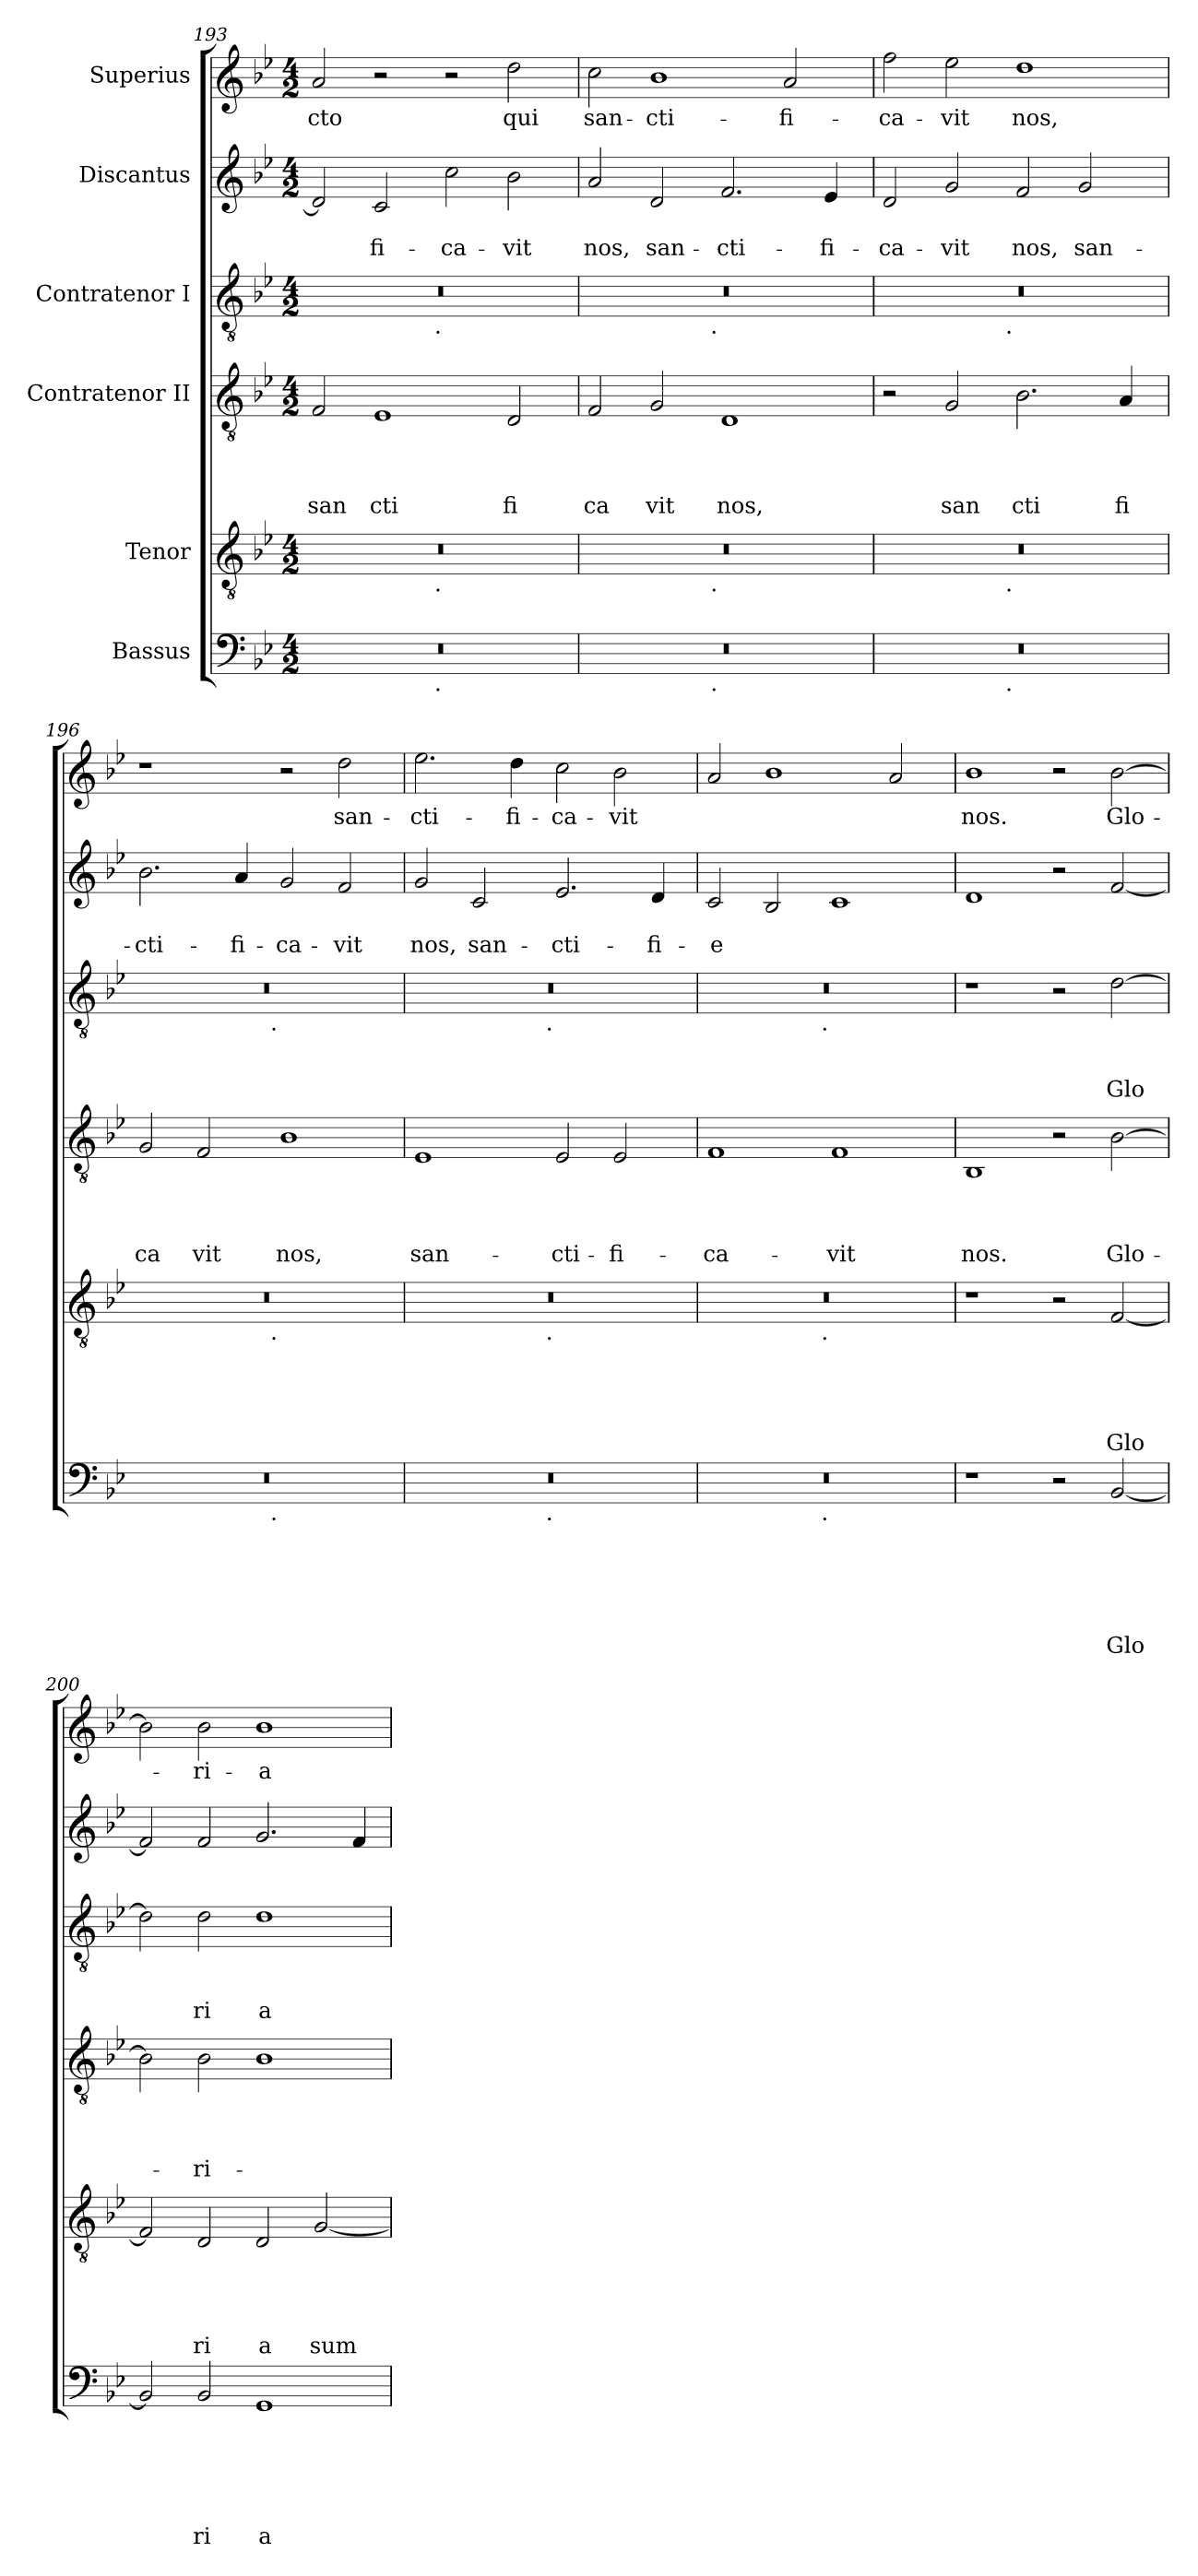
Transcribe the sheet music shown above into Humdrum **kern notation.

**kern	**text	**text	**text	**text	**text	**text	**kern	**text	**text	**text	**text	**text	**kern	**text	**text	**text	**text	**kern	**text	**text	**text	**kern	**text	**text	**kern	**text
*part6	*part6	*part6	*part6	*part6	*part6	*part6	*part5	*part5	*part5	*part5	*part5	*part5	*part4	*part4	*part4	*part4	*part4	*part3	*part3	*part3	*part3	*part2	*part2	*part2	*part1	*part1
*staff6	*staff6	*staff6	*staff6	*staff6	*staff6	*staff6	*staff5	*staff5	*staff5	*staff5	*staff5	*staff5	*staff4	*staff4	*staff4	*staff4	*staff4	*staff3	*staff3	*staff3	*staff3	*staff2	*staff2	*staff2	*staff1	*staff1
*I"Bassus	*	*	*	*	*	*	*I"Tenor	*	*	*	*	*	*I"Contratenor II	*	*	*	*	*I"Contratenor I	*	*	*	*I"Discantus	*	*	*I"Superius	*
*clefF4	*	*	*	*	*	*	*clefGv2	*	*	*	*	*	*clefGv2	*	*	*	*	*clefGv2	*	*	*	*clefG2	*	*	*clefG2	*
*k[b-e-]	*	*	*	*	*	*	*k[b-e-]	*	*	*	*	*	*k[b-e-]	*	*	*	*	*k[b-e-]	*	*	*	*k[b-e-]	*	*	*k[b-e-]	*
*B-:	*	*	*	*	*	*	*B-:	*	*	*	*	*	*B-:	*	*	*	*	*B-:	*	*	*	*B-:	*	*	*B-:	*
*M4/2	*	*	*	*	*	*	*M4/2	*	*	*	*	*	*M4/2	*	*	*	*	*M4/2	*	*	*	*M4/2	*	*	*M4/2	*
=193	=193	=193	=193	=193	=193	=193	=193	=193	=193	=193	=193	=193	=193	=193	=193	=193	=193	=193	=193	=193	=193	=193	=193	=193	=193	=193
!	!	!	!	!	!	!	!	!	!	!	!	!	!	!	!	!	!LO:LY:b	!	!	!	!	!	!	!	!	!LO:LY:b
*^	*	*	*	*	*	*	*^	*	*	*	*	*	*	*	*	*	*	*^	*	*	*	*	*	*	*	*
0r	2ryy	.	.	.	.	.	.	0r	2ryy	.	.	.	.	.	2F/	.	.	.	san	0r	2ryy	.	.	.	2d/]	.	.	2a/	-cto
!	!	!	!	!	!	!	!	!	!	!	!	!	!	!	!	!	!	!	!LO:LY:b	!	!	!	!	!	!	!	!LO:LY:b	!	!
.	4...ryy	.	.	.	.	.	.	.	4...ryy	.	.	.	.	.	1E-	.	.	.	cti	.	4...ryy	.	.	.	2c/	.	-fi-	2r	.
!	!	!	!	!	!	!	!	!	!	!	!	!	!	!	!	!	!	!	!	!	!LO:TX:b:t=.	!	!	!	!	!	!	!	!
!	!	!	!	!	!	!	!	!	!LO:TX:b:t=.	!	!	!	!	!	!	!	!	!	!	!	!	!	!	!	!	!	!	!	!
!	!LO:TX:b:t=.	!	!	!	!	!	!	!	!	!	!	!	!	!	!	!	!	!	!	!	!	!	!	!	!	!	!	!	!
.	1ryy	.	.	.	.	.	.	.	1ryy	.	.	.	.	.	.	.	.	.	.	.	1ryy	.	.	.	.	.	.	.	.
!	!	!	!	!	!	!	!	!	!	!	!	!	!	!	!	!	!	!	!	!	!	!	!	!	!	!	!LO:LY:b	!	!
.	.	.	.	.	.	.	.	.	.	.	.	.	.	.	.	.	.	.	.	.	.	.	.	.	2cc\	.	-ca-	2r	.
!	!	!	!	!	!	!	!	!	!	!	!	!	!	!	!	!	!	!	!LO:LY:b	!	!	!	!	!	!	!	!LO:LY:b	!	!LO:LY:b
.	.	.	.	.	.	.	.	.	.	.	.	.	.	.	2D/	.	.	.	fi	.	.	.	.	.	2b-\	.	-vit	2dd\	qui
.	32ryy	.	.	.	.	.	.	.	32ryy	.	.	.	.	.	.	.	.	.	.	.	32ryy	.	.	.	.	.	.	.	.
=194	=194	=194	=194	=194	=194	=194	=194	=194	=194	=194	=194	=194	=194	=194	=194	=194	=194	=194	=194	=194	=194	=194	=194	=194	=194	=194	=194	=194	=194
!	!	!	!	!	!	!	!	!	!	!	!	!	!	!	!	!	!	!	!LO:LY:b	!	!	!	!	!	!	!	!LO:LY:b	!	!LO:LY:b
0r	2ryy	.	.	.	.	.	.	0r	2ryy	.	.	.	.	.	2F/	.	.	.	ca	0r	2ryy	.	.	.	2a/	.	nos,	2cc\	san-
!	!	!	!	!	!	!	!	!	!	!	!	!	!	!	!	!	!	!	!LO:LY:b	!	!	!	!	!	!	!	!LO:LY:b	!	!LO:LY:b
.	4...ryy	.	.	.	.	.	.	.	4...ryy	.	.	.	.	.	2G/	.	.	.	vit	.	4...ryy	.	.	.	2d/	.	san-	1b-	-cti-
!	!	!	!	!	!	!	!	!	!	!	!	!	!	!	!	!	!	!	!	!	!LO:TX:b:t=.	!	!	!	!	!	!	!	!
!	!	!	!	!	!	!	!	!	!LO:TX:b:t=.	!	!	!	!	!	!	!	!	!	!	!	!	!	!	!	!	!	!	!	!
!	!LO:TX:b:t=.	!	!	!	!	!	!	!	!	!	!	!	!	!	!	!	!	!	!	!	!	!	!	!	!	!	!	!	!
.	1ryy	.	.	.	.	.	.	.	1ryy	.	.	.	.	.	.	.	.	.	.	.	1ryy	.	.	.	.	.	.	.	.
!	!	!	!	!	!	!	!	!	!	!	!	!	!	!	!	!	!	!	!LO:LY:b	!	!	!	!	!	!	!	!LO:LY:b	!	!
.	.	.	.	.	.	.	.	.	.	.	.	.	.	.	1D	.	.	.	nos,	.	.	.	.	.	2.f/	.	-cti-	.	.
!	!	!	!	!	!	!	!	!	!	!	!	!	!	!	!	!	!	!	!	!	!	!	!	!	!	!	!	!	!LO:LY:b
.	.	.	.	.	.	.	.	.	.	.	.	.	.	.	.	.	.	.	.	.	.	.	.	.	.	.	.	2a/	-fi-
!	!	!	!	!	!	!	!	!	!	!	!	!	!	!	!	!	!	!	!	!	!	!	!	!	!	!	!LO:LY:b	!	!
.	.	.	.	.	.	.	.	.	.	.	.	.	.	.	.	.	.	.	.	.	.	.	.	.	4e-/	.	-fi-	.	.
.	32ryy	.	.	.	.	.	.	.	32ryy	.	.	.	.	.	.	.	.	.	.	.	32ryy	.	.	.	.	.	.	.	.
=195	=195	=195	=195	=195	=195	=195	=195	=195	=195	=195	=195	=195	=195	=195	=195	=195	=195	=195	=195	=195	=195	=195	=195	=195	=195	=195	=195	=195	=195
!	!	!	!	!	!	!	!	!	!	!	!	!	!	!	!	!	!	!	!	!	!	!	!	!	!	!	!LO:LY:b	!	!LO:LY:b
0r	2ryy	.	.	.	.	.	.	0r	2ryy	.	.	.	.	.	2r	.	.	.	.	0r	2ryy	.	.	.	2d/	.	-ca-	2ff\	-ca-
!	!	!	!	!	!	!	!	!	!	!	!	!	!	!	!	!	!	!	!LO:LY:b	!	!	!	!	!	!	!	!LO:LY:b	!	!LO:LY:b
.	4...ryy	.	.	.	.	.	.	.	4...ryy	.	.	.	.	.	2G/	.	.	.	san	.	4...ryy	.	.	.	2g/	.	-vit	2ee-\	-vit
!	!	!	!	!	!	!	!	!	!	!	!	!	!	!	!	!	!	!	!	!	!LO:TX:b:t=.	!	!	!	!	!	!	!	!
!	!	!	!	!	!	!	!	!	!LO:TX:b:t=.	!	!	!	!	!	!	!	!	!	!	!	!	!	!	!	!	!	!	!	!
!	!LO:TX:b:t=.	!	!	!	!	!	!	!	!	!	!	!	!	!	!	!	!	!	!	!	!	!	!	!	!	!	!	!	!
.	1ryy	.	.	.	.	.	.	.	1ryy	.	.	.	.	.	.	.	.	.	.	.	1ryy	.	.	.	.	.	.	.	.
!	!	!	!	!	!	!	!	!	!	!	!	!	!	!	!	!	!	!	!LO:LY:b	!	!	!	!	!	!	!	!LO:LY:b	!	!LO:LY:b
.	.	.	.	.	.	.	.	.	.	.	.	.	.	.	2.B-\	.	.	.	cti	.	.	.	.	.	2f/	.	nos,	1dd	nos,
!	!	!	!	!	!	!	!	!	!	!	!	!	!	!	!	!	!	!	!	!	!	!	!	!	!	!	!LO:LY:b	!	!
.	.	.	.	.	.	.	.	.	.	.	.	.	.	.	.	.	.	.	.	.	.	.	.	.	2g/	.	san-	.	.
!	!	!	!	!	!	!	!	!	!	!	!	!	!	!	!	!	!	!	!LO:LY:b	!	!	!	!	!	!	!	!	!	!
.	.	.	.	.	.	.	.	.	.	.	.	.	.	.	4A/	.	.	.	fi	.	.	.	.	.	.	.	.	.	.
.	32ryy	.	.	.	.	.	.	.	32ryy	.	.	.	.	.	.	.	.	.	.	.	32ryy	.	.	.	.	.	.	.	.
=196	=196	=196	=196	=196	=196	=196	=196	=196	=196	=196	=196	=196	=196	=196	=196	=196	=196	=196	=196	=196	=196	=196	=196	=196	=196	=196	=196	=196	=196
!	!	!	!	!	!	!	!	!	!	!	!	!	!	!	!	!	!	!	!LO:LY:b	!	!	!	!	!	!	!	!LO:LY:b	!	!
0r	2ryy	.	.	.	.	.	.	0r	2ryy	.	.	.	.	.	2G/	.	.	.	ca	0r	2ryy	.	.	.	2.b-\	.	-cti-	1r	.
!	!	!	!	!	!	!	!	!	!	!	!	!	!	!	!	!	!	!	!LO:LY:b	!	!	!	!	!	!	!	!	!	!
.	4...ryy	.	.	.	.	.	.	.	4...ryy	.	.	.	.	.	2F/	.	.	.	vit	.	4...ryy	.	.	.	.	.	.	.	.
!	!	!	!	!	!	!	!	!	!	!	!	!	!	!	!	!	!	!	!	!	!	!	!	!	!	!	!LO:LY:b	!	!
.	.	.	.	.	.	.	.	.	.	.	.	.	.	.	.	.	.	.	.	.	.	.	.	.	4a/	.	-fi-	.	.
!	!	!	!	!	!	!	!	!	!	!	!	!	!	!	!	!	!	!	!	!	!LO:TX:b:t=.	!	!	!	!	!	!	!	!
!	!	!	!	!	!	!	!	!	!LO:TX:b:t=.	!	!	!	!	!	!	!	!	!	!	!	!	!	!	!	!	!	!	!	!
!	!LO:TX:b:t=.	!	!	!	!	!	!	!	!	!	!	!	!	!	!	!	!	!	!	!	!	!	!	!	!	!	!	!	!
.	1ryy	.	.	.	.	.	.	.	1ryy	.	.	.	.	.	.	.	.	.	.	.	1ryy	.	.	.	.	.	.	.	.
!	!	!	!	!	!	!	!	!	!	!	!	!	!	!	!	!	!	!	!LO:LY:b	!	!	!	!	!	!	!	!LO:LY:b	!	!
.	.	.	.	.	.	.	.	.	.	.	.	.	.	.	1B-	.	.	.	nos,	.	.	.	.	.	2g/	.	-ca-	2r	.
!	!	!	!	!	!	!	!	!	!	!	!	!	!	!	!	!	!	!	!	!	!	!	!	!	!	!	!LO:LY:b	!	!LO:LY:b
.	.	.	.	.	.	.	.	.	.	.	.	.	.	.	.	.	.	.	.	.	.	.	.	.	2f/	.	-vit	2dd\	san-
.	32ryy	.	.	.	.	.	.	.	32ryy	.	.	.	.	.	.	.	.	.	.	.	32ryy	.	.	.	.	.	.	.	.
!!LO:PB:g=z
=197	=197	=197	=197	=197	=197	=197	=197	=197	=197	=197	=197	=197	=197	=197	=197	=197	=197	=197	=197	=197	=197	=197	=197	=197	=197	=197	=197	=197	=197
!	!	!	!	!	!	!	!	!	!	!	!	!	!	!	!	!	!	!	!LO:LY:b	!	!	!	!	!	!	!	!LO:LY:b	!	!LO:LY:b
0r	2ryy	.	.	.	.	.	.	0r	2ryy	.	.	.	.	.	1E-	.	.	.	san-	0r	2ryy	.	.	.	2g/	.	nos,	2.ee-\	-cti-
!	!	!	!	!	!	!	!	!	!	!	!	!	!	!	!	!	!	!	!	!	!	!	!	!	!	!	!LO:LY:b	!	!
.	4...ryy	.	.	.	.	.	.	.	4...ryy	.	.	.	.	.	.	.	.	.	.	.	4...ryy	.	.	.	2c/	.	san-	.	.
!	!	!	!	!	!	!	!	!	!	!	!	!	!	!	!	!	!	!	!	!	!	!	!	!	!	!	!	!	!LO:LY:b
.	.	.	.	.	.	.	.	.	.	.	.	.	.	.	.	.	.	.	.	.	.	.	.	.	.	.	.	4dd\	-fi-
!	!	!	!	!	!	!	!	!	!	!	!	!	!	!	!	!	!	!	!	!	!LO:TX:b:t=.	!	!	!	!	!	!	!	!
!	!	!	!	!	!	!	!	!	!LO:TX:b:t=.	!	!	!	!	!	!	!	!	!	!	!	!	!	!	!	!	!	!	!	!
!	!LO:TX:b:t=.	!	!	!	!	!	!	!	!	!	!	!	!	!	!	!	!	!	!	!	!	!	!	!	!	!	!	!	!
.	1ryy	.	.	.	.	.	.	.	1ryy	.	.	.	.	.	.	.	.	.	.	.	1ryy	.	.	.	.	.	.	.	.
!	!	!	!	!	!	!	!	!	!	!	!	!	!	!	!	!	!	!	!LO:LY:b	!	!	!	!	!	!	!	!LO:LY:b	!	!LO:LY:b
.	.	.	.	.	.	.	.	.	.	.	.	.	.	.	2E-/	.	.	.	-cti-	.	.	.	.	.	2.e-/	.	-cti-	2cc\	-ca-
!	!	!	!	!	!	!	!	!	!	!	!	!	!	!	!	!	!	!	!LO:LY:b	!	!	!	!	!	!	!	!	!	!LO:LY:b
.	.	.	.	.	.	.	.	.	.	.	.	.	.	.	2E-/	.	.	.	-fi-	.	.	.	.	.	.	.	.	2b-\	-vit
!	!	!	!	!	!	!	!	!	!	!	!	!	!	!	!	!	!	!	!	!	!	!	!	!	!	!	!LO:LY:b	!	!
.	.	.	.	.	.	.	.	.	.	.	.	.	.	.	.	.	.	.	.	.	.	.	.	.	4d/	.	-fi-	.	.
.	32ryy	.	.	.	.	.	.	.	32ryy	.	.	.	.	.	.	.	.	.	.	.	32ryy	.	.	.	.	.	.	.	.
=198	=198	=198	=198	=198	=198	=198	=198	=198	=198	=198	=198	=198	=198	=198	=198	=198	=198	=198	=198	=198	=198	=198	=198	=198	=198	=198	=198	=198	=198
!	!	!	!	!	!	!	!	!	!	!	!	!	!	!	!	!	!	!	!LO:LY:b	!	!	!	!	!	!	!	!LO:LY:b	!	!
0r	2ryy	.	.	.	.	.	.	0r	2ryy	.	.	.	.	.	1F	.	.	.	-ca-	0r	2ryy	.	.	.	2c/	.	-e	2a/	.
.	4...ryy	.	.	.	.	.	.	.	4...ryy	.	.	.	.	.	.	.	.	.	.	.	4...ryy	.	.	.	2B-/	.	.	1b-	.
!	!	!	!	!	!	!	!	!	!	!	!	!	!	!	!	!	!	!	!	!	!LO:TX:b:t=.	!	!	!	!	!	!	!	!
!	!	!	!	!	!	!	!	!	!LO:TX:b:t=.	!	!	!	!	!	!	!	!	!	!	!	!	!	!	!	!	!	!	!	!
!	!LO:TX:b:t=.	!	!	!	!	!	!	!	!	!	!	!	!	!	!	!	!	!	!	!	!	!	!	!	!	!	!	!	!
.	1ryy	.	.	.	.	.	.	.	1ryy	.	.	.	.	.	.	.	.	.	.	.	1ryy	.	.	.	.	.	.	.	.
!	!	!	!	!	!	!	!	!	!	!	!	!	!	!	!	!	!	!	!LO:LY:b	!	!	!	!	!	!	!	!	!	!
.	.	.	.	.	.	.	.	.	.	.	.	.	.	.	1F	.	.	.	-vit	.	.	.	.	.	1c	.	.	.	.
.	.	.	.	.	.	.	.	.	.	.	.	.	.	.	.	.	.	.	.	.	.	.	.	.	.	.	.	2a/	.
.	32ryy	.	.	.	.	.	.	.	32ryy	.	.	.	.	.	.	.	.	.	.	.	32ryy	.	.	.	.	.	.	.	.
=199	=199	=199	=199	=199	=199	=199	=199	=199	=199	=199	=199	=199	=199	=199	=199	=199	=199	=199	=199	=199	=199	=199	=199	=199	=199	=199	=199	=199	=199
!	!	!	!	!	!	!	!	!	!	!	!	!	!	!	!	!	!	!	!LO:LY:b	!	!	!	!	!	!	!	!	!	!LO:LY:b
*v	*v	*	*	*	*	*	*	*	*	*	*	*	*	*	*	*	*	*	*	*v	*v	*	*	*	*	*	*	*	*
*	*	*	*	*	*	*	*v	*v	*	*	*	*	*	*	*	*	*	*	*	*	*	*	*	*	*	*	*
1r	.	.	.	.	.	.	1r	.	.	.	.	.	1BB-	.	.	.	nos.	1r	.	.	.	1d	.	.	1b-	nos.
2r	.	.	.	.	.	.	2r	.	.	.	.	.	2r	.	.	.	.	2r	.	.	.	2r	.	.	2r	.
!	!	!	!	!	!	!LO:LY:b	!	!	!	!	!	!LO:LY:b	!	!	!	!	!LO:LY:b	!	!	!	!LO:LY:b	!	!	!	!	!LO:LY:b
[<2BB-/	.	.	.	.	.	Glo	[<2F/	.	.	.	.	Glo	[>2B-\	.	.	.	Glo-	[>2d\	.	.	Glo	[<2f/	.	.	[>2b-\	Glo-
=200	=200	=200	=200	=200	=200	=200	=200	=200	=200	=200	=200	=200	=200	=200	=200	=200	=200	=200	=200	=200	=200	=200	=200	=200	=200	=200
2BB-/]	.	.	.	.	.	.	2F/]	.	.	.	.	.	2B-\]	.	.	.	.	2d\]	.	.	.	2f/]	.	.	2b-\]	.
!	!	!	!	!	!	!LO:LY:b	!	!	!	!	!	!LO:LY:b	!	!	!	!	!LO:LY:b	!	!	!	!LO:LY:b	!	!	!	!	!LO:LY:b
2BB-/	.	.	.	.	.	ri	2D/	.	.	.	.	ri	2B-\	.	.	.	-ri-	2d\	.	.	ri	2f/	.	.	2b-\	-ri-
!	!	!	!	!	!	!LO:LY:b	!	!	!	!	!	!LO:LY:b	!	!	!	!	!	!	!	!	!LO:LY:b	!	!	!	!	!LO:LY:b
1GG	.	.	.	.	.	a	2D/	.	.	.	.	a	1B-	.	.	.	.	1d	.	.	a	2.g/	.	.	1b-	-a
!	!	!	!	!	!	!	!	!	!	!	!	!LO:LY:b	!	!	!	!	!	!	!	!	!	!	!	!	!	!
.	.	.	.	.	.	.	[<2G/	.	.	.	.	sum	.	.	.	.	.	.	.	.	.	.	.	.	.	.
.	.	.	.	.	.	.	.	.	.	.	.	.	.	.	.	.	.	.	.	.	.	4f/	.	.	.	.
=	=	=	=	=	=	=	=	=	=	=	=	=	=	=	=	=	=	=	=	=	=	=	=	=	=	=
*-	*-	*-	*-	*-	*-	*-	*-	*-	*-	*-	*-	*-	*-	*-	*-	*-	*-	*-	*-	*-	*-	*-	*-	*-	*-	*-
